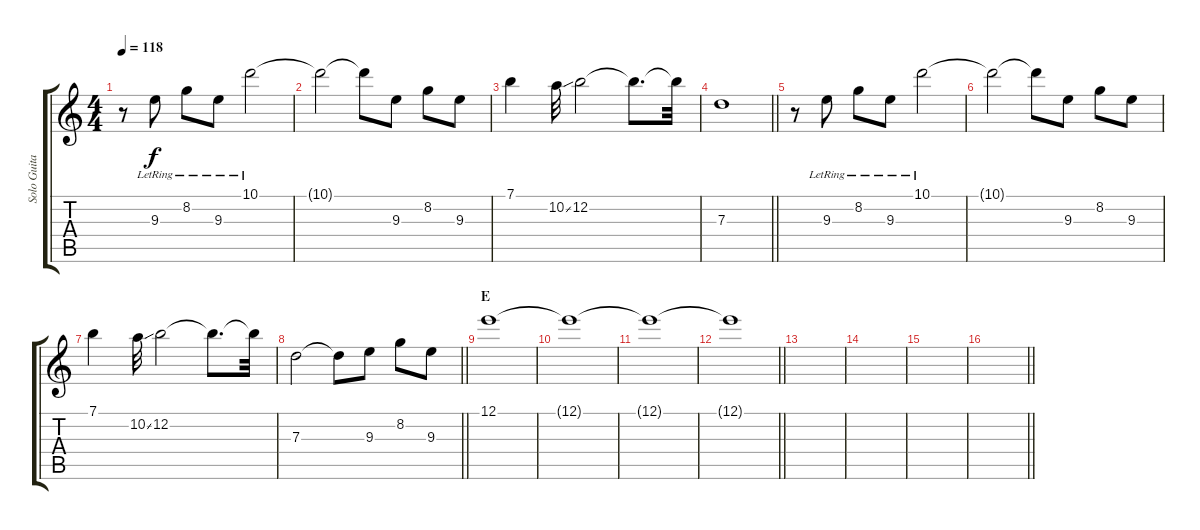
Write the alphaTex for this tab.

\track ("Solo Guitar" "Solo Guita") {instrument acousticguitarnylon}
\staff {score tabs}
\tuning (E4 B3 G3 D3 A2 E2) {hide}
\ts (4 4)
\tempo 118
\clef g2
\ks c
r.8{dy f} 9.3{lr}.8 8.2{lr}.8 9.3{lr}.8 10.1{lr}.2 |
10.1{t}.2 10.1{t}.8 9.3.8 8.2.8 9.3.8 |
7.1.4 10.2{ss}.32 12.2.2 12.2{t}.8{d} 12.2{t}.32 |
\barLineRight lightlight
7.3.1 |
r.8 9.3{lr}.8 8.2{lr}.8 9.3{lr}.8 10.1{lr}.2 |
10.1{t}.2 10.1{t}.8 9.3.8 8.2.8 9.3.8 |
7.1.4 10.2{ss}.32 12.2.2 12.2{t}.8{d} 12.2{t}.32 |
\barLineRight lightlight
7.3.2 7.3{t}.8 9.3.8 8.2.8 9.3.8 |
\section ("" "E")
12.1.1 |
12.1{t}.1 |
12.1{t}.1 |
\barLineRight lightlight
12.1{t}.1 |
|
|
|
\barLineRight lightlight
